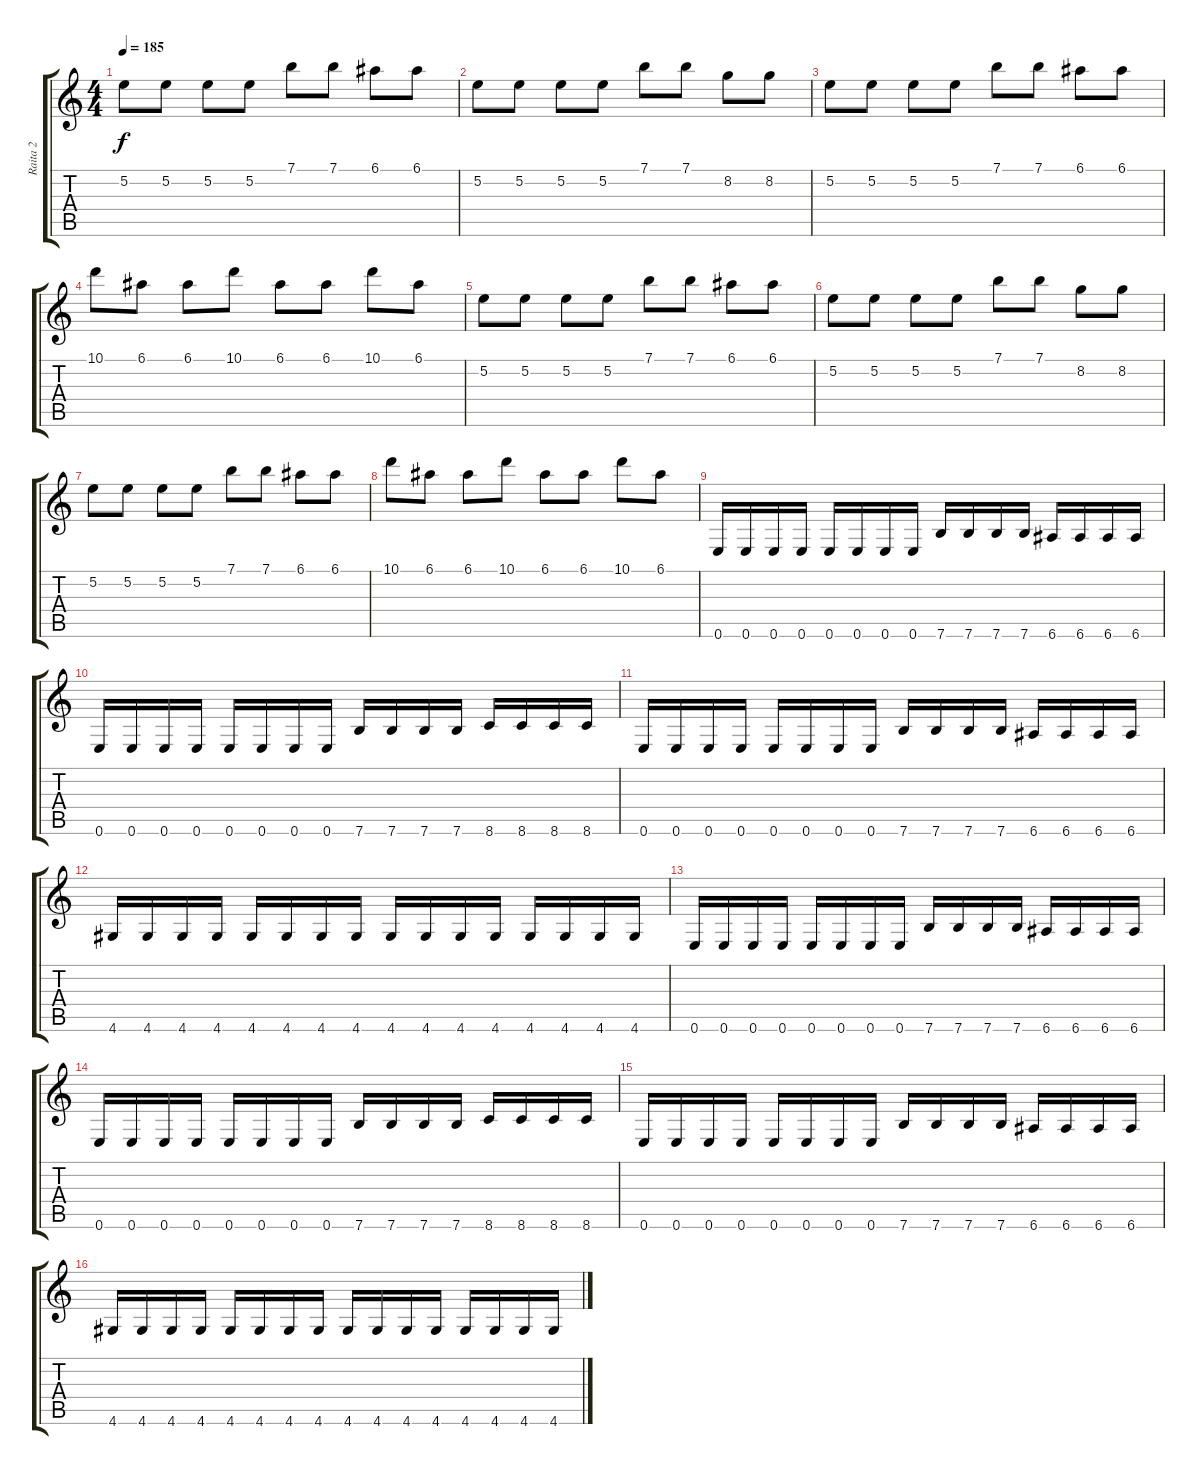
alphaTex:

\track ("Raita 2" "Raita 2") {instrument distortionguitar}
\staff {score tabs}
\tuning (E4 B3 G3 D3 A2 E2) {hide}
\ts (4 4)
\tempo 185
\clef g2
\ks c
5.2.8{dy f} 5.2.8 5.2.8 5.2.8 7.1.8 7.1.8 6.1.8 6.1.8 |
5.2.8 5.2.8 5.2.8 5.2.8 7.1.8 7.1.8 8.2.8 8.2.8 |
5.2.8 5.2.8 5.2.8 5.2.8 7.1.8 7.1.8 6.1.8 6.1.8 |
10.1.8 6.1.8 6.1.8 10.1.8 6.1.8 6.1.8 10.1.8 6.1.8 |
5.2.8 5.2.8 5.2.8 5.2.8 7.1.8 7.1.8 6.1.8 6.1.8 |
5.2.8 5.2.8 5.2.8 5.2.8 7.1.8 7.1.8 8.2.8 8.2.8 |
5.2.8 5.2.8 5.2.8 5.2.8 7.1.8 7.1.8 6.1.8 6.1.8 |
10.1.8 6.1.8 6.1.8 10.1.8 6.1.8 6.1.8 10.1.8 6.1.8 |
0.6.16 0.6.16 0.6.16 0.6.16 0.6.16 0.6.16 0.6.16 0.6.16 7.6.16 7.6.16 7.6.16 7.6.16 6.6.16 6.6.16 6.6.16 6.6.16 |
0.6.16 0.6.16 0.6.16 0.6.16 0.6.16 0.6.16 0.6.16 0.6.16 7.6.16 7.6.16 7.6.16 7.6.16 8.6.16 8.6.16 8.6.16 8.6.16 |
0.6.16 0.6.16 0.6.16 0.6.16 0.6.16 0.6.16 0.6.16 0.6.16 7.6.16 7.6.16 7.6.16 7.6.16 6.6.16 6.6.16 6.6.16 6.6.16 |
4.6.16 4.6.16 4.6.16 4.6.16 4.6.16 4.6.16 4.6.16 4.6.16 4.6.16 4.6.16 4.6.16 4.6.16 4.6.16 4.6.16 4.6.16 4.6.16 |
0.6.16 0.6.16 0.6.16 0.6.16 0.6.16 0.6.16 0.6.16 0.6.16 7.6.16 7.6.16 7.6.16 7.6.16 6.6.16 6.6.16 6.6.16 6.6.16 |
0.6.16 0.6.16 0.6.16 0.6.16 0.6.16 0.6.16 0.6.16 0.6.16 7.6.16 7.6.16 7.6.16 7.6.16 8.6.16 8.6.16 8.6.16 8.6.16 |
0.6.16 0.6.16 0.6.16 0.6.16 0.6.16 0.6.16 0.6.16 0.6.16 7.6.16 7.6.16 7.6.16 7.6.16 6.6.16 6.6.16 6.6.16 6.6.16 |
4.6.16 4.6.16 4.6.16 4.6.16 4.6.16 4.6.16 4.6.16 4.6.16 4.6.16 4.6.16 4.6.16 4.6.16 4.6.16 4.6.16 4.6.16 4.6.16
